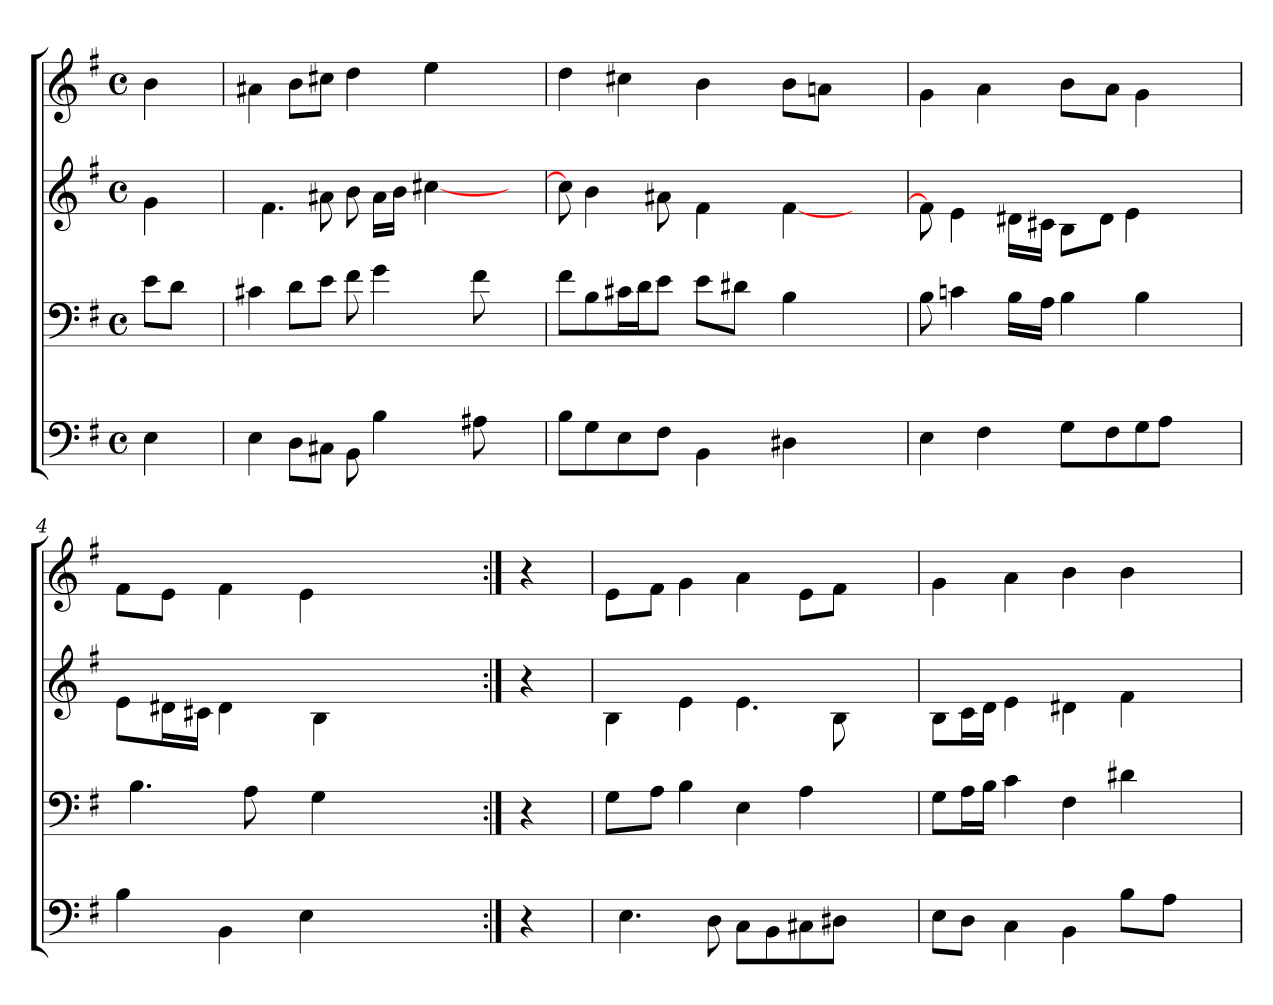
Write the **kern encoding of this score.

**kern	**text	**kern	**text	**kern	**text	**kern	**text
*part4	*part4	*part3	*part3	*part2	*part2	*part1	*part1
*staff4	*staff4	*staff3	*staff3	*staff2	*staff2	*staff1	*staff1
*clefF4	*	*clefF4	*	*clefG2	*	*clefG2	*
*k[f#]	*	*k[f#]	*	*k[f#]	*	*k[f#]	*
*G:	*	*G:	*	*G:	*	*e:	*
*M4/4	*	*M4/4	*	*M4/4	*	*M4/4	*
*met(c)	*	*met(c)	*	*met(c)	*	*met(c)	*
=	=	=	=	=	=	=	=
*^	*	*	*	*	*	*	*
*	*	*	*^	*	*	*	*	*
*	*	*	*	*	*	*^	*	*	*
*	*	*	*	*	*	*	*	*	*^	*
8Eyy	4E\	.	8eJyy	8e\L	.	8gyy	4g\	.	8byy	4b\	.
8Eyy	.	.	8dJyy	8d\J	.	8gyy	.	4	8byy	.	.
8ryy	8ryy	.	8ryy	8ryy	.	8ryy	8ryy	.	8ryy	8ryy	.
=1	=1	=1	=1	=1	=1	=1	=1	=1	=1	=1	=1
4Eyy	4E\	.	4c#yy	4c#X\	.	4f#yy	4.f#\	.	4a#yy	4a#X\	.
8DJyy	8D\L	.	8dJyy	8d\L	.	8dyy	.	3	8bJyy	8b\L	.
8C#Jyy	8C#X\J	.	8eJyy	8e\J	.	8a#yy	8a#X\	.	8cc#Jyy	8cc#X\J	.
8BByy	8BB\	.	8f#yy	8f#\	.	8byy	8b\	.	8ddyy	4dd\	.
16Byy	4B\	.	16gyy	4g\	.	16a#JLyy	16a#\LL	.	16a#yy	.	4
16Byy	.	10	16gyy	.	.	16bJJyy	16b\JJ	.	16a#yy	.	3
16ryy	.	.	8gyy	.	.	[8cc#yy	[4cc#X\	.	8eeyy	4ee\	.
8Byy	.	4	.	.	.	.	.	.	.	.	.
.	8A#X\	.	8ryy	8f#\	.	8cc#yy	.	5	8eeyy	.	.
8A#yy	.	5	.	.	.	.	.	.	.	.	.
.	16ryy	.	8f#yy	8ryy	=6	8ryy	8ryy	.	8ryy	8ryy	.
16ryy	16ryy	.	.	.	.	.	.	.	.	.	.
=2	=2	=2	=2	=2	=2	=2	=2	=2	=2	=2	=2
8BJyy	8B\L	.	8f#Jyy	8f#\L	.	8cc#yy]	8cc#\]	.	8ddyy	4dd\	.
8GJyy	8G\	.	8BJyy	8B\	.	8byy	4b\	.	8ddyy	.	3
16EJyy	8E\	.	16c#JLyy	16c#\L	.	16c#yy	.	7	16cc#yy	4cc#X\	.
16Eyy	.	.	16dJJyy	16d\J	.	16c#yy	.	6	16cc#yy	.	2
16ryy	8F#\J	.	8eJyy	8e\J	.	8a#yy	8a#X\	.	16ryy	.	.
8F#Jyy	.	5	.	.	.	.	.	.	8cc#yy	.	3
.	4BB\	.	8eJyy	8e\L	.	8f#yy	4f#\	.	.	4b\	.
8BByy	.	↘8	.	.	.	.	.	.	8byy	.	↘4
.	.	.	8d#Jyy	8d#X\J	.	8f#yy	.	3	.	.	.
8BByy	.	.	.	.	.	.	.	.	8byy	.	.
.	4D#X\	.	8Byy	4B\	.	[8f#yy	[4f#\	.	.	8b\L	.
8ryy	.	.	.	.	.	.	.	.	8ryy	.	.
.	.	.	8Byy	.	.	8f#yy	.	.	.	8an\J	.
8D#yy	.	6	.	.	.	.	.	.	8bJyy	.	.
.	8.ryy	.	8ryy	16ryy	.	8ryy	16ryy	.	.	8.ryy	.
8D#yy	.	5	.	8ryy	.	.	8ryy	.	8aJyy	.	3
.	.	.	16ryy	.	.	16ryy	.	.	.	.	.
=3	=3	=3	=3	=3	=3	=3	=3	=3	=3	=3	=3
8Eyy	4E\	.	8Byy	8B\	.	8f#yy]	8f#\]	.	8gyy	4g\	.
8Eyy	.	.	8cyy	4cn\	.	8eyy	4e\	.	8gyy	.	3
8ryy	4F#\	.	8cyy	.	5	8eyy	.	.	8ayy	4a\	.
8F#yy	.	=10	16BJLyy	16B\LL	.	8ryy	16d#\LL	.	16d#yy	.	5
.	.	.	16AJJyy	16A\JJ	.	.	16c#X\JJ	.	16d#yy	.	6
16ayy	8G\L	.	8Byy	4B\	.	16d#JLyy	8B\L	.	8bJyy	8b\L	.
16ayy	.	.	.	.	.	16c#JJyy	.	=3	.	.	.
8ryy	8F#\	.	8Byy	.	4	8BJyy	8d#\J	.	8aJyy	8a\J	.
8GJyy	8G\	.	8Byy	4B\	.	8d#Jyy	4e\	.	8gyy	4g\	.
8F#Jyy	8A\J	.	8Byy	.	2	8eyy	.	4	8gyy	.	.
8GJyy	4ryy	<8	4ryy	4ryy	.	8eyy	4ryy	.	8ryy	8ryy	.
8AJyy	.	7	.	.	.	8ryy	.	.	8ryy	8ryy	.
=4	=4	=4	=4	=4	=4	=4	=4	=4	=4	=4	=4
8Byy	4B\	.	8Byy	4.B\	.	8eJyy	8e\L	.	8f#Jyy	8f#\L	.
16eyy	.	.	16Byy	.	.	16d#JLyy	16d#X\L	.	16eJyy	8e\J	.
16eyy	.	4	16Byy	.	.	16c#JJyy	16c#X\JJ	.	16eyy	.	3
16ryy	4BB\	.	8ryy	.	.	8d#yy	4d#\	.	8f#yy	4f#\	.
8BByy	.	<5	.	.	.	.	.	.	.	.	.
.	.	.	8BByy	8A\	.	8d#yy	.	4	8f#yy	.	.
8BByy	.	.	.	.	.	.	.	.	.	.	.
.	4E\	.	8Ayy	4G\	.	2Byy	4B\	.	8ryy	4e\	.
8ryy	.	.	.	.	.	.	.	.	.	.	.
.	.	.	2Gyy	.	>3	.	.	.	2eyy	.	↘4
2Eyy	.	>8	.	.	.	.	.	.	.	.	.
.	4..ryy	.	.	16ryy	.	.	8.ryy	.	.	16ryy	.
.	.	.	.	4.ryy	.	.	.	.	.	4.ryy	.
.	.	.	.	.	.	.	4ryy	.	.	.	.
.	.	.	.	.	.	8.ryy	.	.	.	.	.
.	.	.	16ryy	.	.	.	.	.	16ryy	.	.
=4a:|!	=4a:|!	=4a:|!	=4a:|!	=4a:|!	=4a:|!	=4a:|!	=4a:|!	=4a:|!	=4a:|!	=4a:|!	=4a:|!
4ryy	4r	.	4ryy	4r	.	4ryy	4r	.	4ryy	4r	.
=5	=5	=5	=5	=5	=5	=5	=5	=5	=5	=5	=5
8Eyy	4.E\	.	8GJyy	8G\L	.	8Byy	4B\	.	8eJyy	8e\L	.
8Eyy	.	9	8AJyy	8A\J	.	8Byy	.	2	8f#Jyy	8f#\J	.
8Eyy	.	10	8Byy	4B\	.	8eyy	4e\	.	8gyy	4g\	.
8Dyy	8D\	.	8Byy	.	6	8eyy	.	.	8gyy	.	.
8CJyy	8C\L	.	8Eyy	4E\	.	8ryy	4.e\	.	8ryy	4a\	.
8BBJyy	8BB\	.	8Eyy	.	4	8eyy	.	8	8ayy	.	4
8C#Jyy	8C#X\	.	8Ayy	4A\	.	8eyy	.	.	8ayy	8e\L	.
8D#Jyy	8D#X\J	.	8Ayy	.	5	8ryy	8B\	.	8ryy	8f#\J	.
4ryy	4ryy	.	4ryy	4ryy	.	8Ayy	4ryy	5	8eJyy	4ryy	1
.	.	.	.	.	.	8Byy	.	2	8f#Jyy	.	<5
=6	=6	=6	=6	=6	=6	=6	=6	=6	=6	=6	=6
8EJyy	8E\L	.	8GJyy	8G\L	.	8BJyy	8B\L	.	8gyy	4g\	.
16Dyy	8D\J	.	16AJLyy	16A\L	.	16cJLyy	16c\L	.	16cyy	.	5
16DJyy	.	4	16BJJyy	16B\JJ	.	16dJJyy	16d\JJ	.	16cyy	.	4
16ryy	4C\	.	4cyy	4c\	.	4eyy	4e\	.	4ayy	4a\	.
4Cyy	.	<6	.	.	.	.	.	.	.	.	.
.	4BB\	.	4F#yy	4F#\	.	4d#yy	4d#X\	.	4byy	4b\	.
4BByy	.	<8	.	.	.	.	.	.	.	.	.
.	8B\L	.	8d#yy	4d#X\	.	8f#yy	4f#\	.	8byy	4b\	.
8BJyy	.	8	.	.	.	.	.	.	.	.	.
.	8A\J	.	8d#yy	.	4	8f#yy	.	.	8byy	.	.
8AJyy	.	9	.	.	.	.	.	.	.	.	.
.	16ryy	.	8ryy	8ryy	.	8ryy	8ryy	.	8ryy	8ryy	.
16ryy	16ryy	.	.	.	.	.	.	.	.	.	.
*v	*v	*	*	*	*	*v	*v	*	*v	*v	*
*	*	*v	*v	*	*	*	*	*
=	=	=	=	=	=	=	=
*-	*-	*-	*-	*-	*-	*-	*-
